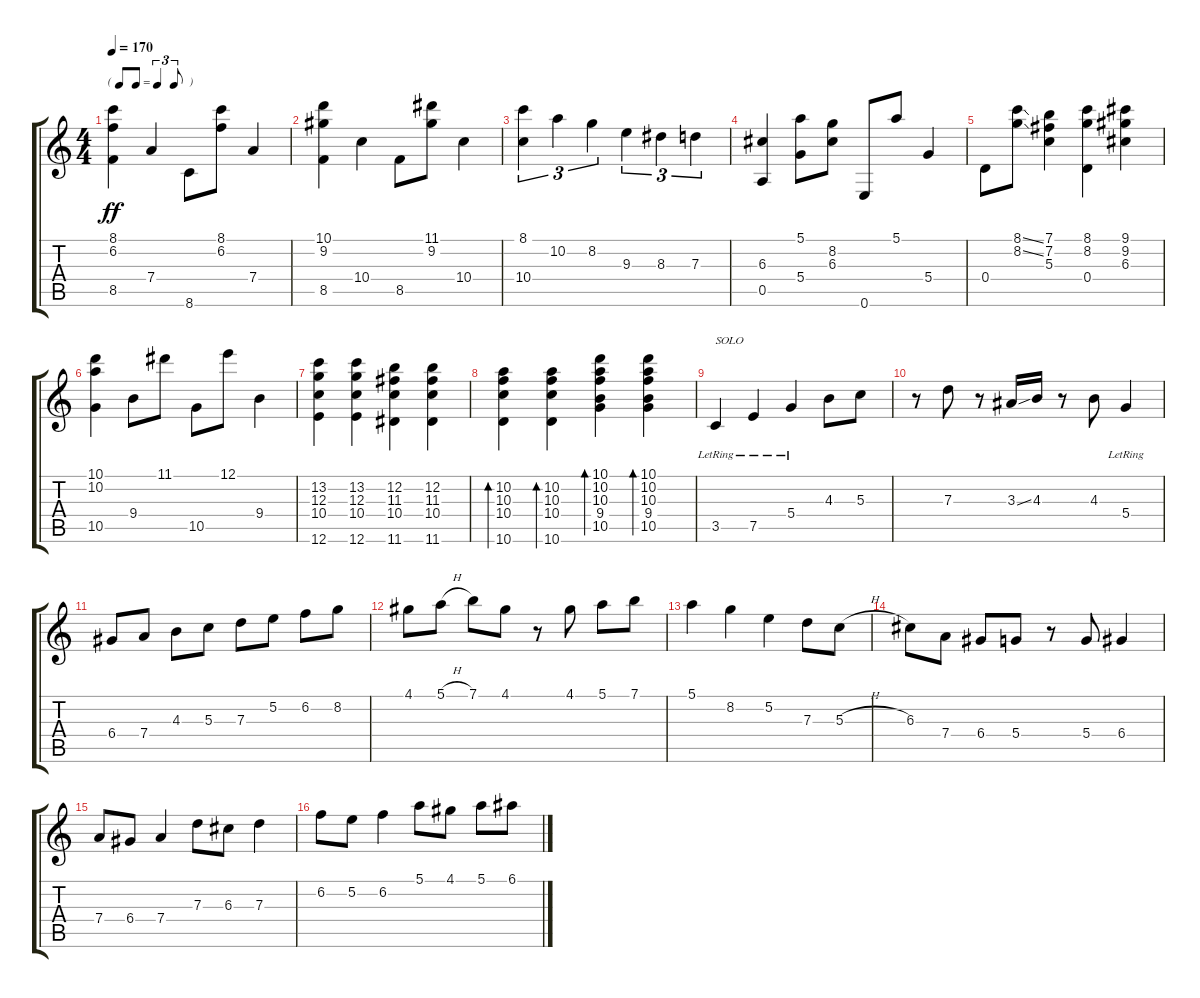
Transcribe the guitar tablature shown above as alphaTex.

\track "" {instrument acousticguitarnylon}
\staff {score tabs}
\tuning (E4 B3 G3 D3 A2 E2) {hide}
\ts (4 4)
\tf triplet8th
\tempo 170
\clef g2
\ks c
(8.1 6.2 8.5).4{dy ff} 7.4.4 8.6.8 (8.1 6.2).8 7.4.4 |
(10.1 9.2 8.5).4 10.4.4 8.5.8 (11.1 9.2).8 10.4.4 |
(8.1 10.4).4{tu (3 2)} 10.2.4{tu (3 2)} 8.2.4{tu (3 2)} 9.3.4{tu (3 2)} 8.3.4{tu (3 2)} 7.3.4{tu (3 2)} |
(6.3 0.5).4 (5.1 5.4).8 (8.2 6.3).8 0.6.8 5.1.8 5.4.4 |
0.4.8 (8.1{ss} 8.2{ss}).8 (7.1 7.2 5.3).4 (8.1 8.2 0.4).4 (9.1 9.2 6.3).4 |
(10.1 10.2 10.5).4 9.4.8 11.1.8 10.5.8 12.1.8 9.4.4 |
(13.2 12.3 10.4 12.6).4 (13.2 12.3 10.4 12.6).4 (12.2 11.3 10.4 11.6).4 (12.2 11.3 10.4 11.6).4 |
(10.2 10.3 10.4 10.6).4{bd 120} (10.2 10.3 10.4 10.6).4{bd 120} (10.1 10.2 10.3 9.4 10.5).4{bd 120} (10.1 10.2 10.3 9.4 10.5).4{bd 120} |
3.5{lr}.4{txt "SOLO"} 7.5{lr}.4 5.4{lr}.4 4.3.8 5.3.8 |
r.8 7.3.8 r.8 3.3{ss}.16 4.3.16 r.8 4.3.8 5.4{lr}.4 |
6.4.8 7.4.8 4.3.8 5.3.8 7.3.8 5.2.8 6.2.8 8.2.8 |
4.1.8 5.1{h}.8 7.1.8 4.1.8 r.8 4.1.8 5.1.8 7.1.8 |
5.1.4 8.2.4 5.2.4 7.3.8 5.3{h}.8 |
6.3.8 7.4.8 6.4.8 5.4.8 r.8 5.4.8 6.4.4 |
7.4.8 6.4.8 7.4.4 7.3.8 6.3.8 7.3.4 |
6.2.8 5.2.8 6.2.4 5.1.8 4.1.8 5.1.8 6.1.8
